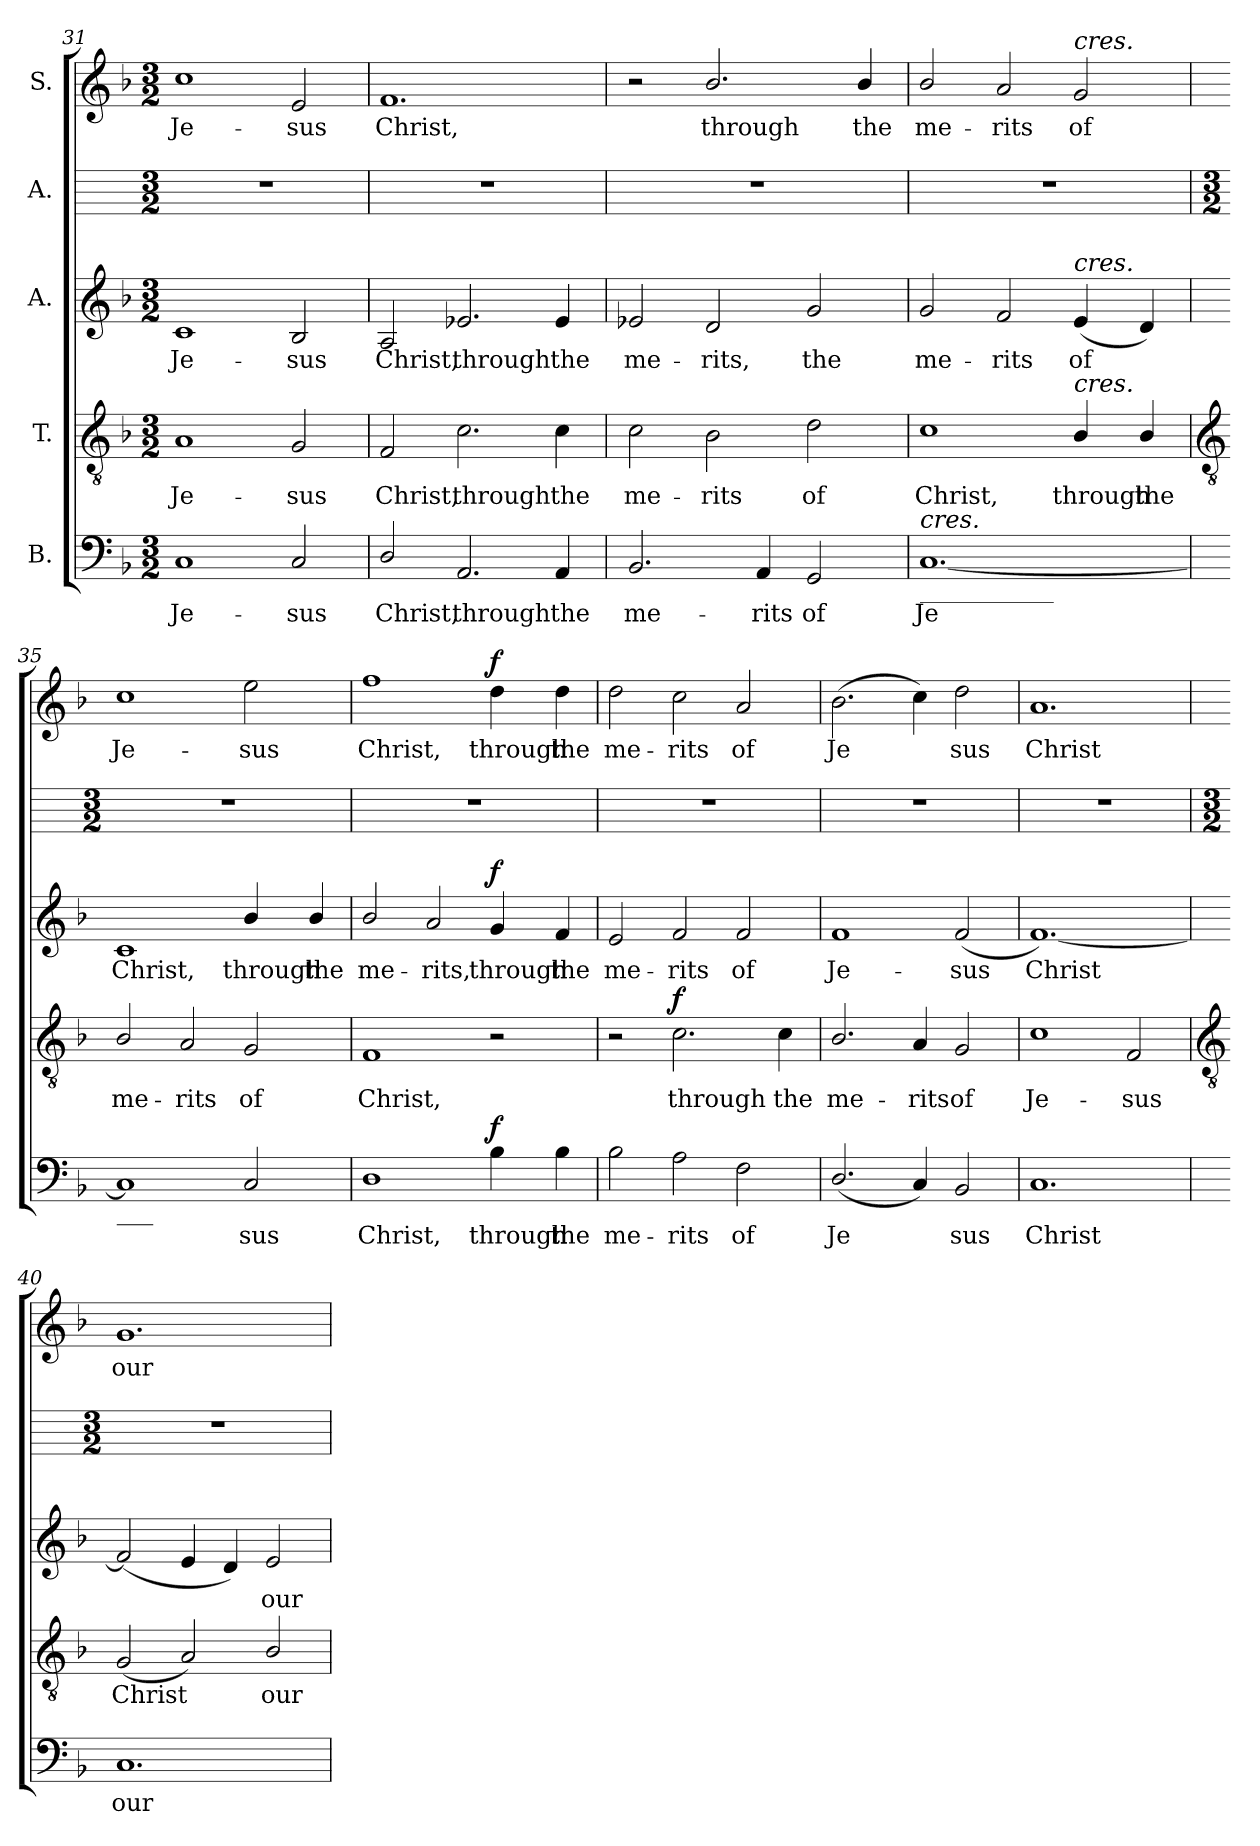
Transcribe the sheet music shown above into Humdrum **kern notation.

**kern	**text	**dynam	**kern	**text	**dynam	**kern	**text	**dynam	**kern	**kern	**text	**dynam
*part5	*part5	*part5	*part4	*part4	*part4	*part3	*part3	*part3	*part2	*part1	*part1	*part1
*staff5	*staff5	*staff5	*staff4	*staff4	*staff4	*staff3	*staff3	*staff3	*staff2	*staff1	*staff1	*staff1
*I"B.	*	*	*I"T.	*	*	*I"A.	*	*	*I"A.	*I"S.	*	*
*clefF4	*	*	*clefGv2	*	*	*clefG2	*	*	*	*clefG2	*	*
*k[b-]	*	*	*k[b-]	*	*	*k[b-]	*	*	*	*k[b-]	*	*
*F:	*	*	*F:	*	*	*F:	*	*	*	*F:	*	*
*M3/2	*	*	*M3/2	*	*	*M3/2	*	*	*M3/2	*M3/2	*	*
=31	=31	=31	=31	=31	=31	=31	=31	=31	=31	=31	=31	=31
!	!LO:LY:b	!	!	!LO:LY:b	!	!	!LO:LY:b	!	!	!	!LO:LY:b	!
1C	Je-	.	1A	Je-	.	1c	Je-	.	1.r	1cc	Je-	.
!	!LO:LY:b	!	!	!LO:LY:b	!	!	!LO:LY:b	!	!	!	!LO:LY:b	!
2C	-sus	.	2G	-sus	.	2B-	-sus	.	.	2e	-sus	.
=32	=32	=32	=32	=32	=32	=32	=32	=32	=32	=32	=32	=32
!	!LO:LY:b	!	!	!LO:LY:b	!	!	!LO:LY:b	!	!	!	!LO:LY:b	!
2D/	Christ,	.	2F	Christ,	.	2A	Christ,	.	1.r	1.f	Christ,	.
!	!LO:LY:b	!	!	!LO:LY:b	!	!	!LO:LY:b	!	!	!	!	!
2.AA	through	.	2.c	through	.	2.e-X	through	.	.	.	.	.
!	!LO:LY:b	!	!	!LO:LY:b	!	!	!LO:LY:b	!	!	!	!	!
4AA	the	.	4c	the	.	4e-	the	.	.	.	.	.
=33	=33	=33	=33	=33	=33	=33	=33	=33	=33	=33	=33	=33
!	!LO:LY:b	!	!	!LO:LY:b	!	!	!LO:LY:b	!	!	!	!	!
2.BB-	me-	.	2c	me-	.	2e-X	me-	.	1.r	2r	.	.
!	!	!	!	!LO:LY:b	!	!	!LO:LY:b	!	!	!	!LO:LY:b	!
.	.	.	2B-	-rits	.	2d	-rits,	.	.	2.b-/	through	.
!	!LO:LY:b	!	!	!	!	!	!	!	!	!	!	!
4AA	-rits	.	.	.	.	.	.	.	.	.	.	.
!	!LO:LY:b	!	!	!LO:LY:b	!	!	!LO:LY:b	!	!	!	!	!
2GG	of	.	2d	of	.	2g	the	.	.	.	.	.
!	!	!	!	!	!	!	!	!	!	!	!LO:LY:b	!
.	.	.	.	.	.	.	.	.	.	4b-/	the	.
=34	=34	=34	=34	=34	=34	=34	=34	=34	=34	=34	=34	=34
!LO:TX:a:i:t=cres.	!	!	!	!	!	!	!	!	!	!	!	!
!LO:TX:b:t=___________	!	!	!	!	!	!	!	!	!	!	!	!
!	!LO:LY:b	!	!	!LO:LY:b	!	!	!LO:LY:b	!	!	!	!LO:LY:b	!
[1.C	Je	.	1c	Christ,	.	2g	me-	.	1.r	2b-/	me-	.
!	!	!	!	!	!	!	!LO:LY:b	!	!	!	!LO:LY:b	!
.	.	.	.	.	.	2f	-rits	.	.	2a	-rits	.
!	!	!	!	!	!	!	!	!	!	!LO:TX:a:i:t=cres.	!	!
!	!	!	!	!	!	!LO:TX:a:i:t=cres.	!	!	!	!	!	!
!	!	!	!LO:TX:a:i:t=cres.	!	!	!	!	!	!	!	!	!
!	!	!	!	!LO:LY:b	!	!	!LO:LY:b	!	!	!	!LO:LY:b	!
.	.	.	4B-/	through	.	(<4e	of	.	.	2g	of	.
!	!	!	!	!LO:LY:b	!	!	!	!	!	!	!	!
.	.	.	4B-/	the	.	4d)	.	.	.	.	.	.
!!LO:LB:g=z
=35	=35	=35	=35	=35	=35	=35	=35	=35	=35	=35	=35	=35
*	*	*	*clefGv2	*	*	*	*	*	*	*	*	*
*	*	*	*	*	*	*	*	*	*M3/2	*	*	*
!LO:TX:b:t=___	!	!	!	!	!	!	!	!	!	!	!	!
!	!	!	!	!LO:LY:b	!	!	!LO:LY:b	!	!	!	!LO:LY:b	!
1C]	.	.	2B-/	me-	.	1c	Christ,	.	1.r	1cc	Je-	.
!	!	!	!	!LO:LY:b	!	!	!	!	!	!	!	!
.	.	.	2A	-rits	.	.	.	.	.	.	.	.
!	!LO:LY:b	!	!	!LO:LY:b	!	!	!LO:LY:b	!	!	!	!LO:LY:b	!
2C	sus	.	2G	of	.	4b-/	through	.	.	2ee	-sus	.
!	!	!	!	!	!	!	!LO:LY:b	!	!	!	!	!
.	.	.	.	.	.	4b-/	the	.	.	.	.	.
=36	=36	=36	=36	=36	=36	=36	=36	=36	=36	=36	=36	=36
!	!LO:LY:b	!	!	!LO:LY:b	!	!	!LO:LY:b	!	!	!	!LO:LY:b	!
1D	Christ,	.	1F	Christ,	.	2b-/	me-	.	1.r	1ff	Christ,	.
!	!	!	!	!	!	!	!LO:LY:b	!	!	!	!	!
.	.	.	.	.	.	2a	-rits,	.	.	.	.	.
!	!LO:LY:b	!LO:DY:a	!	!	!	!	!LO:LY:b	!LO:DY:a	!	!	!LO:LY:b	!LO:DY:a
4B-	through	f	2r	.	.	4g	through	f	.	4dd	through	f
!	!LO:LY:b	!	!	!	!	!	!LO:LY:b	!	!	!	!LO:LY:b	!
4B-	the	.	.	.	.	4f	the	.	.	4dd	the	.
=37	=37	=37	=37	=37	=37	=37	=37	=37	=37	=37	=37	=37
!	!LO:LY:b	!	!	!	!	!	!LO:LY:b	!	!	!	!LO:LY:b	!
2B-	me-	.	2r	.	.	2e	me-	.	1.r	2dd	me-	.
!	!LO:LY:b	!	!	!LO:LY:b	!LO:DY:a	!	!LO:LY:b	!	!	!	!LO:LY:b	!
2A	-rits	.	2.c	through	f	2f	-rits	.	.	2cc	-rits	.
!	!LO:LY:b	!	!	!	!	!	!LO:LY:b	!	!	!	!LO:LY:b	!
2F	of	.	.	.	.	2f	of	.	.	2a	of	.
!	!	!	!	!LO:LY:b	!	!	!	!	!	!	!	!
.	.	.	4c	the	.	.	.	.	.	.	.	.
=38	=38	=38	=38	=38	=38	=38	=38	=38	=38	=38	=38	=38
!	!LO:LY:b	!	!	!LO:LY:b	!	!	!LO:LY:b	!	!	!	!LO:LY:b	!
(<2.D/	Je	.	2.B-/	me-	.	1f	Je-	.	1.r	(>2.b-	Je	.
!	!	!	!	!LO:LY:b	!	!	!	!	!	!	!	!
4C)	.	.	4A	-rits	.	.	.	.	.	4cc)	.	.
!	!LO:LY:b	!	!	!LO:LY:b	!	!	!LO:LY:b	!	!	!	!LO:LY:b	!
2BB-	sus	.	2G	of	.	(<2f	-sus	.	.	2dd	sus	.
=39	=39	=39	=39	=39	=39	=39	=39	=39	=39	=39	=39	=39
!	!LO:LY:b	!	!	!LO:LY:b	!	!	!LO:LY:b	!	!	!	!LO:LY:b	!
1.C	Christ	.	1c	Je-	.	[1.f)	Christ	.	1.r	1.a	Christ	.
!	!	!	!	!LO:LY:b	!	!	!	!	!	!	!	!
.	.	.	2F	-sus	.	.	.	.	.	.	.	.
!!LO:LB:g=z
=40	=40	=40	=40	=40	=40	=40	=40	=40	=40	=40	=40	=40
*	*	*	*clefGv2	*	*	*	*	*	*	*	*	*
*	*	*	*	*	*	*	*	*	*M3/2	*	*	*
!	!LO:LY:b	!	!	!LO:LY:b	!	!	!	!	!	!	!LO:LY:b	!
1.C	our	.	(<2G	Christ	.	(<2f]	.	.	1.r	1.g	our	.
.	.	.	2A)	.	.	4e	.	.	.	.	.	.
.	.	.	.	.	.	4d)	.	.	.	.	.	.
!	!	!	!	!LO:LY:b	!	!	!LO:LY:b	!	!	!	!	!
.	.	.	2B-/	our	.	2e	our	.	.	.	.	.
=	=	=	=	=	=	=	=	=	=	=	=	=
*-	*-	*-	*-	*-	*-	*-	*-	*-	*-	*-	*-	*-
